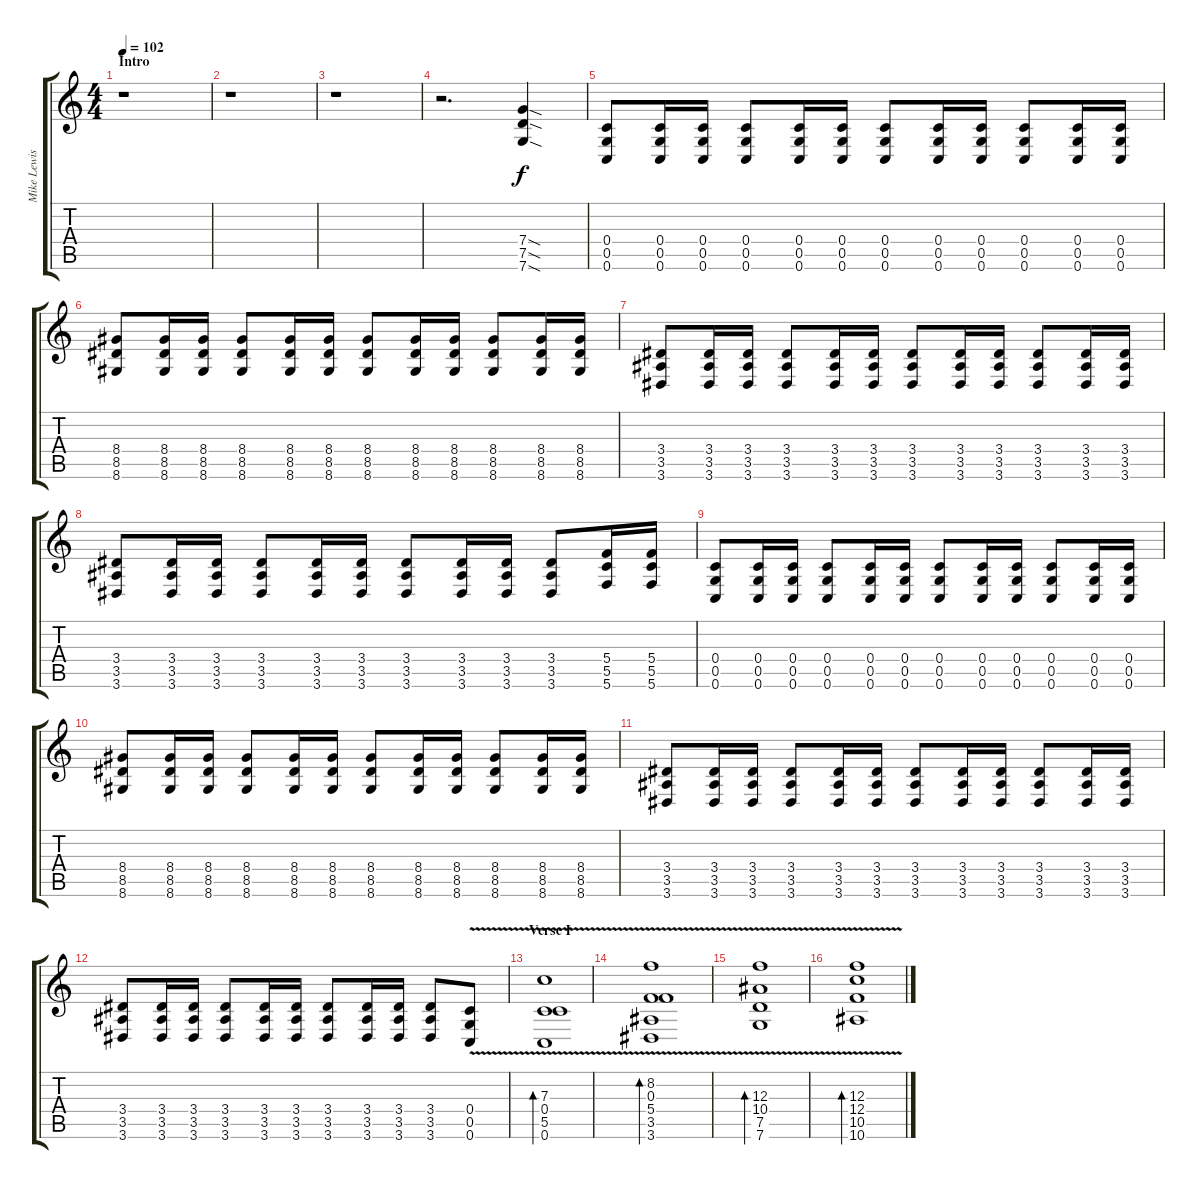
\track ("Mike Lewis - Rythm Guitar" "Mike Lewis") {instrument distortionguitar}
\staff {score tabs}
\tuning (D4 A3 F3 C3 G2 C2) {hide}
\ts (4 4)
\section ("" "Intro ")
\tempo 102
\clef g2
\ks c
r.1{dy f instrument distortionguitar} |
r.1 |
r.1 |
r.2{d} (7.4{sod} 7.5{sod} 7.6{sod}).4 |
(0.4 0.5 0.6).8 (0.4 0.5 0.6).16 (0.4 0.5 0.6).16 (0.4 0.5 0.6).8 (0.4 0.5 0.6).16 (0.4 0.5 0.6).16 (0.4 0.5 0.6).8 (0.4 0.5 0.6).16 (0.4 0.5 0.6).16 (0.4 0.5 0.6).8 (0.4 0.5 0.6).16 (0.4 0.5 0.6).16 |
(8.4 8.5 8.6).8 (8.4 8.5 8.6).16 (8.4 8.5 8.6).16 (8.4 8.5 8.6).8 (8.4 8.5 8.6).16 (8.4 8.5 8.6).16 (8.4 8.5 8.6).8 (8.4 8.5 8.6).16 (8.4 8.5 8.6).16 (8.4 8.5 8.6).8 (8.4 8.5 8.6).16 (8.4 8.5 8.6).16 |
(3.4 3.5 3.6).8 (3.4 3.5 3.6).16 (3.4 3.5 3.6).16 (3.4 3.5 3.6).8 (3.4 3.5 3.6).16 (3.4 3.5 3.6).16 (3.4 3.5 3.6).8 (3.4 3.5 3.6).16 (3.4 3.5 3.6).16 (3.4 3.5 3.6).8 (3.4 3.5 3.6).16 (3.4 3.5 3.6).16 |
(3.4 3.5 3.6).8 (3.4 3.5 3.6).16 (3.4 3.5 3.6).16 (3.4 3.5 3.6).8 (3.4 3.5 3.6).16 (3.4 3.5 3.6).16 (3.4 3.5 3.6).8 (3.4 3.5 3.6).16 (3.4 3.5 3.6).16 (3.4 3.5 3.6).8 (5.4 5.5 5.6).16 (5.4 5.5 5.6).16 |
(0.4 0.5 0.6).8 (0.4 0.5 0.6).16 (0.4 0.5 0.6).16 (0.4 0.5 0.6).8 (0.4 0.5 0.6).16 (0.4 0.5 0.6).16 (0.4 0.5 0.6).8 (0.4 0.5 0.6).16 (0.4 0.5 0.6).16 (0.4 0.5 0.6).8 (0.4 0.5 0.6).16 (0.4 0.5 0.6).16 |
(8.4 8.5 8.6).8 (8.4 8.5 8.6).16 (8.4 8.5 8.6).16 (8.4 8.5 8.6).8 (8.4 8.5 8.6).16 (8.4 8.5 8.6).16 (8.4 8.5 8.6).8 (8.4 8.5 8.6).16 (8.4 8.5 8.6).16 (8.4 8.5 8.6).8 (8.4 8.5 8.6).16 (8.4 8.5 8.6).16 |
(3.4 3.5 3.6).8 (3.4 3.5 3.6).16 (3.4 3.5 3.6).16 (3.4 3.5 3.6).8 (3.4 3.5 3.6).16 (3.4 3.5 3.6).16 (3.4 3.5 3.6).8 (3.4 3.5 3.6).16 (3.4 3.5 3.6).16 (3.4 3.5 3.6).8 (3.4 3.5 3.6).16 (3.4 3.5 3.6).16 |
(3.4 3.5 3.6).8 (3.4 3.5 3.6).16 (3.4 3.5 3.6).16 (3.4 3.5 3.6).8 (3.4 3.5 3.6).16 (3.4 3.5 3.6).16 (3.4 3.5 3.6).8 (3.4 3.5 3.6).16 (3.4 3.5 3.6).16 (3.4 3.5 3.6).8 (0.4{v} 0.5{v} 0.6{v}).8 |
\section ("" "Verse I")
(7.3{v} 0.4{v} 5.5{v} 0.6{v}).1{bd 240} |
(8.2{v} 0.3{v} 5.4{v} 3.5{v} 3.6{v}).1{bd 240} |
(12.3{v} 10.4{v} 7.5{v} 7.6{v}).1{bd 240} |
(12.3{v} 12.4{v} 10.5{v} 10.6{v}).1{bd 240}
